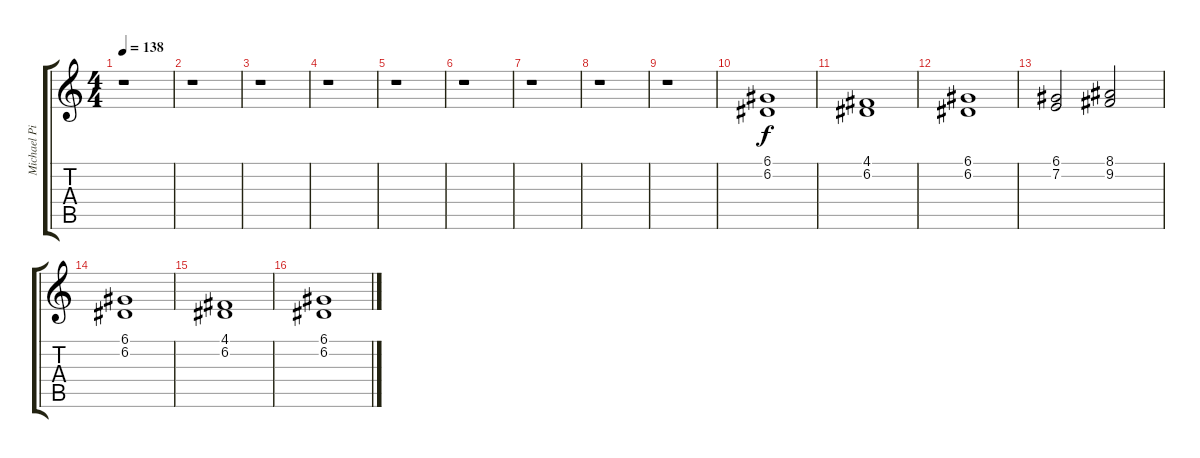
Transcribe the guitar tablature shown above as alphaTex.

\track ("Michael Pinnella" "Michael Pi") {instrument stringensemble1}
\staff {score tabs}
\tuning (D4 A3 F3 C3 G2 D2) {hide}
\ts (4 4)
\tempo 138
\clef g2
\ks c
r.1{dy f} |
r.1 |
r.1 |
r.1 |
r.1 |
r.1 |
r.1 |
r.1 |
r.1 |
(6.1 6.2).1 |
(4.1 6.2).1 |
(6.1 6.2).1 |
(6.1 7.2).2 (8.1 9.2).2 |
(6.1 6.2).1 |
(4.1 6.2).1 |
(6.1 6.2).1
